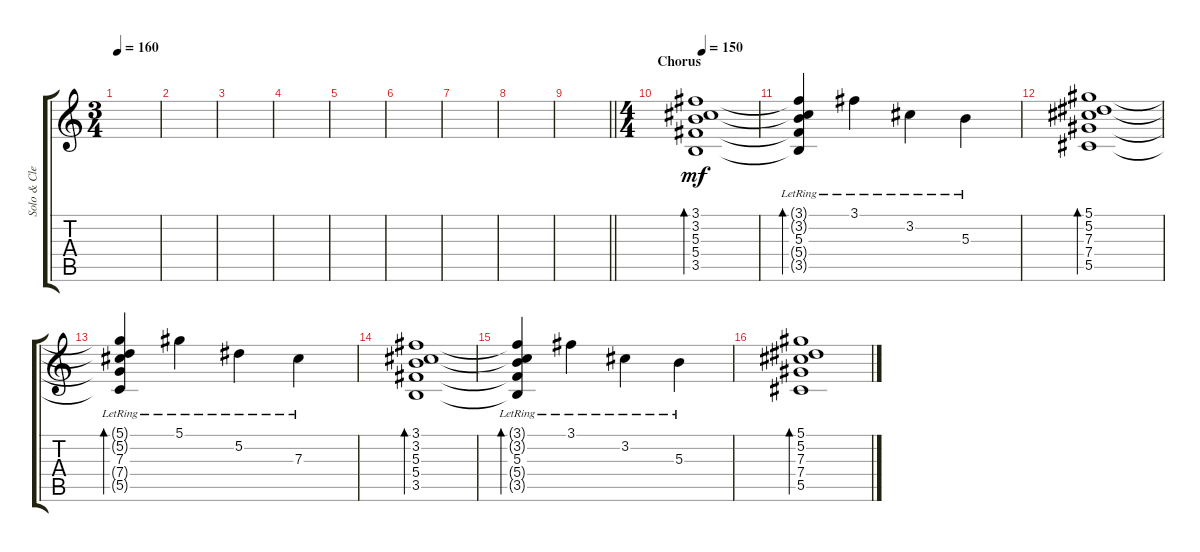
\track ("Solo & Clean" "Solo & Cle") {instrument distortionguitar}
\staff {score tabs}
\tuning (Eb4 Bb3 Gb3 Db3 Ab2 Eb2) {hide}
\ts (3 4)
\tempo 160
\clef g2
\ks c
|
|
|
|
|
|
|
|
\barLineRight lightlight
|
\ts (4 4)
\section ("" "Chorus")
\tempo 150
(3.1 3.2 5.3 5.4 3.5).1{bd 480 dy mf instrument electricguitarclean} |
(3.1{t} 3.2{t} 5.3{lr} 5.4{t} 3.5{t}).4{bd 480} 3.1{lr}.4 3.2{lr}.4 5.3{lr}.4 |
(5.1 5.2 7.3 7.4 5.5).1{bd 480} |
(5.1{t} 5.2{t} 7.3{lr} 7.4{t} 5.5{t}).4{bd 480} 5.1{lr}.4 5.2{lr}.4 7.3{lr}.4 |
(3.1 3.2 5.3 5.4 3.5).1{bd 480} |
(3.1{t} 3.2{t} 5.3{lr} 5.4{t} 3.5{t}).4{bd 480} 3.1{lr}.4 3.2{lr}.4 5.3{lr}.4 |
(5.1 5.2 7.3 7.4 5.5).1{bd 480}
